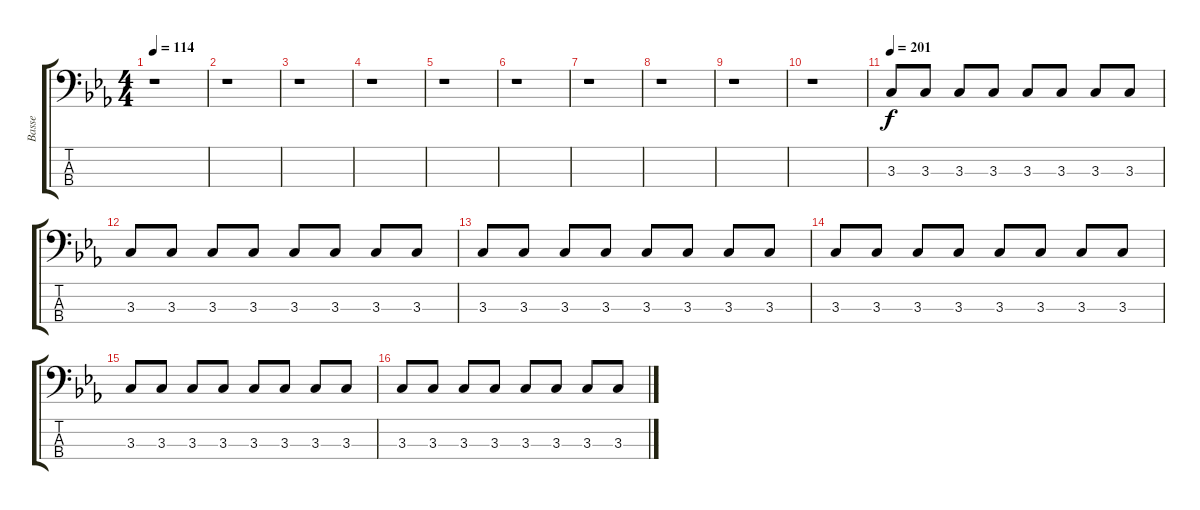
\track ("Basse" "Basse") {instrument electricbasspick}
\staff {score tabs}
\tuning (G2 D2 A1 E1) {hide}
\ts (4 4)
\tempo 114
\clef f4
\ks eb
r.1{dy f} |
r.1 |
r.1 |
r.1 |
r.1 |
r.1 |
r.1 |
r.1 |
r.1 |
r.1 |
\tempo 201
3.3.8 3.3.8 3.3.8 3.3.8 3.3.8 3.3.8 3.3.8 3.3.8 |
3.3.8 3.3.8 3.3.8 3.3.8 3.3.8 3.3.8 3.3.8 3.3.8 |
3.3.8 3.3.8 3.3.8 3.3.8 3.3.8 3.3.8 3.3.8 3.3.8 |
3.3.8 3.3.8 3.3.8 3.3.8 3.3.8 3.3.8 3.3.8 3.3.8 |
3.3.8 3.3.8 3.3.8 3.3.8 3.3.8 3.3.8 3.3.8 3.3.8 |
3.3.8 3.3.8 3.3.8 3.3.8 3.3.8 3.3.8 3.3.8 3.3.8
